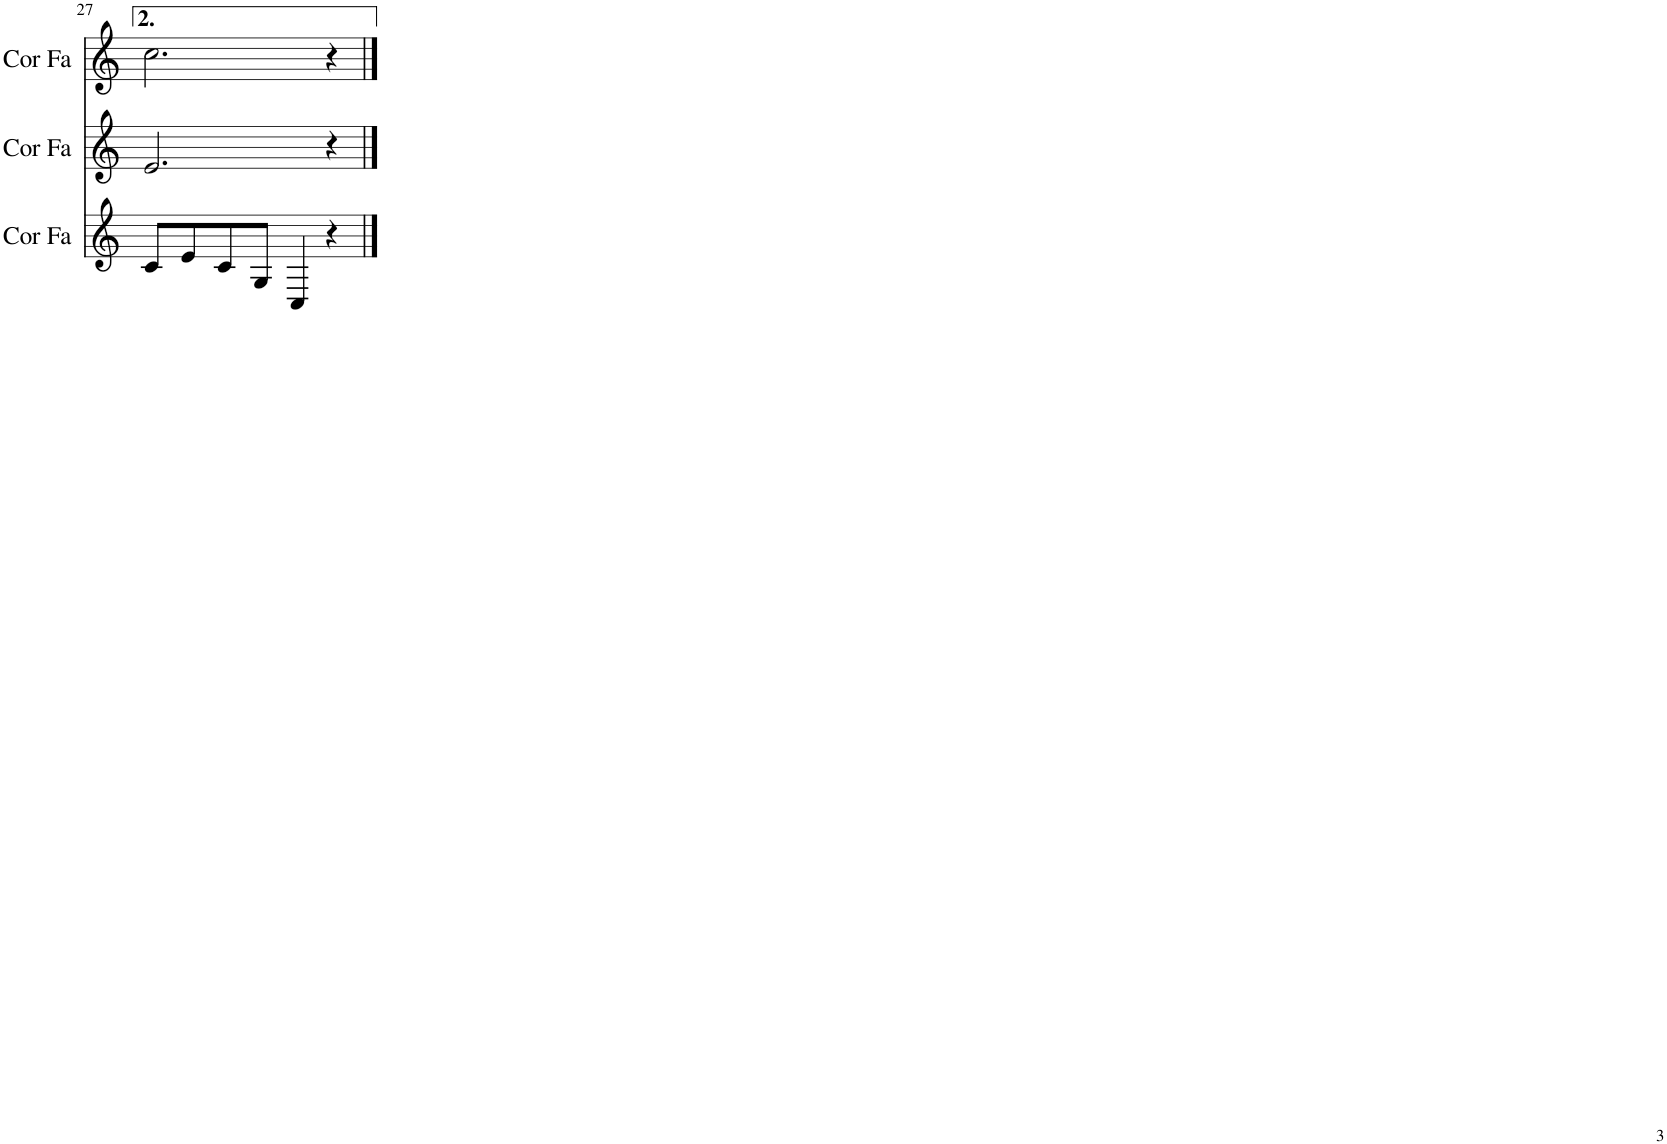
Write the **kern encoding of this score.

**kern	**kern	**kern
*part3	*part2	*part1
*staff3	*staff2	*staff1
*I"Cor en Fa	*I"Cor en Fa	*I"Cor en Fa
*I'Cor Fa	*I'Cor Fa	*I'Cor Fa
!!LO:PB:g=z
*clefG2	*clefG2	*clefG2
*Trd4c7	*Trd4c7	*Trd4c7
*k[]	*k[]	*k[]
*M4/4	*M4/4	*M4/4
=27	=27	=27
8c/L	2.e/	2.cc\
8e/	.	.
8c/	.	.
8G/J	.	.
4C/	.	.
4r	4r	4r
==	==	==
*-	*-	*-
